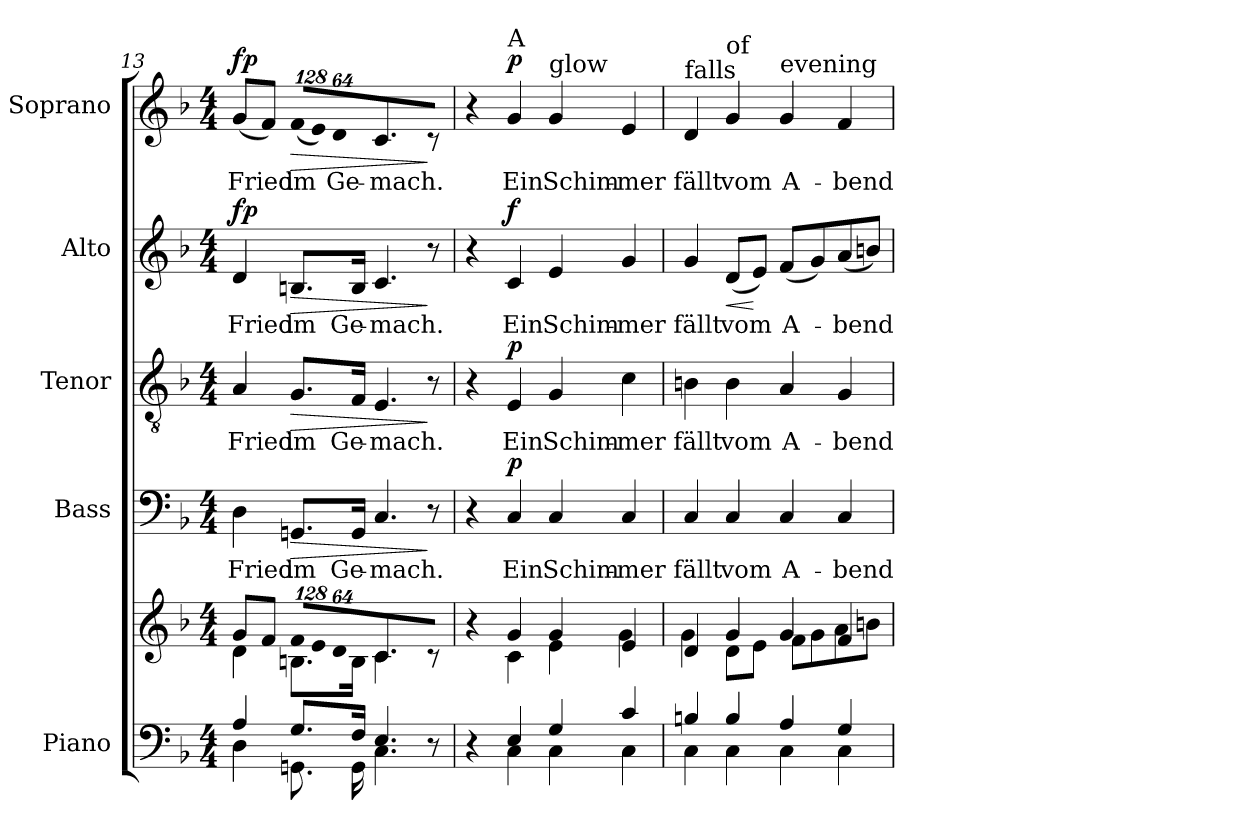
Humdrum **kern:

**kern	**kern	**kern	**text	**dynam	**kern	**text	**dynam	**kern	**text	**dynam	**kern	**text	**dynam
*part5	*part5	*part4	*part4	*part4	*part3	*part3	*part3	*part2	*part2	*part2	*part1	*part1	*part1
*staff6	*staff5	*staff4	*staff4	*staff4	*staff3	*staff3	*staff3	*staff2	*staff2	*staff2	*staff1	*staff1	*staff1
*I"Piano	*	*I"Bass	*	*	*I"Tenor	*	*	*I"Alto	*	*	*I"Soprano	*	*
*I'Pno.	*	*I'B.	*	*	*I'T.	*	*	*I'A.	*	*	*I'S.	*	*
!!LO:LB:g=z
*clefF4	*clefG2	*clefF4	*	*	*clefGv2	*	*	*clefG2	*	*	*clefG2	*	*
*	*	*	*	*	*ITrd7c12	*	*	*	*	*	*	*	*
*k[b-]	*k[b-]	*k[b-]	*	*	*k[b-]	*	*	*k[b-]	*	*	*k[b-]	*	*
*F:	*F:	*F:	*	*	*F:	*	*	*F:	*	*	*F:	*	*
*M4/4	*M4/4	*M4/4	*	*	*M4/4	*	*	*M4/4	*	*	*M4/4	*	*
=13	=13	=13	=13	=13	=13	=13	=13	=13	=13	=13	=13	=13	=13
*^	*^	*	*	*	*	*	*	*	*	*	*	*	*
!	!	!	!	!	!LO:LY:b:color=#000000	!	!	!	!	!	!	!	!	!	!
!	!	!	!	!	!	!	!	!LO:LY:b:color=#000000	!	!	!	!	!	!	!
!	!	!	!	!	!	!	!	!	!	!	!LO:LY:b:color=#000000	!	!	!	!
*	*	*	*	*	*	*	*	*	*	*^	*	*	*	*	*
!	!	!	!	!	!	!	!	!	!	!	!	!	!	!	!LO:LY:b:color=#000000	!
4Ai/	4Di\	8gi/L	4di\	4Di\	Fried	.	4AAi/	Fried	.	4di/	2..ryy	Fried	fp	(8gi/L	Fried	fp
.	.	8fi/J	.	.	.	.	.	.	.	.	.	.	.	8fi/J)	.	.
*	*	*Xbrackettup	*	*	*	*	*	*	*	*	*	*	*	*	*	*
!	!	!LO:N:vis=8	!	!	!	!	!	!	!	!	!	!	!	!	!	!
!	!	!	!	!	!LO:LY:b:color=#000000	!LO:HP:b	!	!	!	!	!	!	!	!	!	!
!	!	!	!	!	!	!	!	!LO:LY:b:color=#000000	!LO:HP:b	!	!	!	!	!	!	!
!	!	!	!	!	!	!	!	!	!	!	!	!LO:LY:b:color=#000000	!LO:HP:b	!	!	!
*	*	*	*	*	*	*	*	*	*	*	*	*	*	*Xbrackettup	*	*
!	!	!	!	!	!	!	!	!	!	!	!	!	!	!LO:N:vis=8	!	!
!	!	!	!	!	!	!	!	!	!	!	!	!	!	!	!LO:LY:b:color=#000000	!LO:HP:b
8.Gi/L	8.GGni\	1024%85fi/L	8.Bni\L	8.GGni/L	im	>	8.GGi/L	im	>	8.Bni/L	.	im	>	(1024%85fi/L	im	>
!	!	!LO:N:vis=8	!	!	!	!	!	!	!	!	!	!	!	!LO:N:vis=8	!	!
.	.	1024%85ei/	.	.	.	.	.	.	.	.	.	.	.	1024%85ei/)	.	.
!	!	!LO:N:vis=8	!	!	!	!	!	!	!	!	!	!	!	!LO:N:vis=8	!	!
!	!	!	!	!	!	!	!	!	!	!	!	!	!	!	!LO:LY:b:color=#000000	!
.	.	512%43di/J	.	.	.	.	.	.	.	.	.	.	.	512%43di/J	Ge-	.
!	!	!	!	!	!LO:LY:b:color=#000000	!	!	!	!	!	!	!	!	!	!	!
!	!	!	!	!	!	!	!	!LO:LY:b:color=#000000	!	!	!	!	!	!	!	!
!	!	!	!	!	!	!	!	!	!	!	!	!LO:LY:b:color=#000000	!	!	!	!
16Fi/Jk	16GGi\	.	16Bi\Jk	16GGi/Jk	Ge-	.	16FFi/Jk	Ge-	.	16Bi/Jk	.	Ge-	.	.	.	.
!	!	!	!	!	!LO:LY:b:color=#000000	!	!	!	!	!	!	!	!	!	!	!
!	!	!	!	!	!	!	!	!LO:LY:b:color=#000000	!	!	!	!	!	!	!	!
!	!	!	!	!	!	!	!	!	!	!	!	!LO:LY:b:color=#000000	!	!	!	!
!	!	!	!	!	!	!	!	!	!	!	!	!	!	!	!LO:LY:b:color=#000000	!
4.Ei/	4.Ci\	4.ci/	4.ci\	4.Ci/	-mach.	.	4.EEi/	-mach.	.	4.ci/	.	-mach.	.	4.ci/	-mach.	.
8r	8ryy	8r	8ryy	8r	.	]	8r	.	]	8r	8ryy	.	]	8r	.	]
=14	=14	=14	=14	=14	=14	=14	=14	=14	=14	=14	=14	=14	=14	=14	=14	=14
*	*	*	*	*^	*	*	*	*	*	*	*	*	*	*	*	*
4r	4ryy	4r	4ryy	4r	4ryy	.	.	4r	.	.	4r	4ryy	.	.	4r	.	.
!	!	!	!	!	!	!LO:LY:b:color=#000000	!	!	!	!	!	!	!	!	!	!	!
!	!	!	!	!	!	!	!	!	!LO:LY:b:color=#000000	!	!	!	!	!	!	!	!
!	!	!	!	!	!	!	!	!	!	!	!	!	!LO:LY:b:color=#000000	!	!	!	!
!	!	!	!	!	!	!	!	!	!	!	!	!	!	!	!LO:TX:a:t=A	!	!
!	!	!	!	!	!	!	!	!	!	!	!	!	!	!	!	!LO:LY:b:color=#000000	!
4Ei/	4Ci\	4gi/	4ci\	4Ci/	2.ryy	Ein	p	4EEi/	Ein	p	4ci/	2.ryy	Ein	f	4gi/	Ein	p
!	!	!	!	!	!	!LO:LY:b:color=#000000	!	!	!	!	!	!	!	!	!	!	!
!	!	!	!	!	!	!	!	!	!LO:LY:b:color=#000000	!	!	!	!	!	!	!	!
!	!	!	!	!	!	!	!	!	!	!	!	!	!LO:LY:b:color=#000000	!	!	!	!
!	!	!	!	!	!	!	!	!	!	!	!	!	!	!	!LO:TX:a:t=glow	!	!
!	!	!	!	!	!	!	!	!	!	!	!	!	!	!	!	!LO:LY:b:color=#000000	!
4Gi/	4Ci\	4gi/	4ei\	4Ci/	.	Schim-	.	4GGi/	Schim-	.	4ei/	.	Schim-	.	4gi/	Schim-	.
!	!	!	!	!	!	!LO:LY:b:color=#000000	!	!	!	!	!	!	!	!	!	!	!
!	!	!	!	!	!	!	!	!	!LO:LY:b:color=#000000	!	!	!	!	!	!	!	!
!	!	!	!	!	!	!	!	!	!	!	!	!	!LO:LY:b:color=#000000	!	!	!	!
!	!	!	!	!	!	!	!	!	!	!	!	!	!	!	!	!LO:LY:b:color=#000000	!
4ci/	4Ci\	4ei/	4gi\	4Ci/	.	-mer	.	4Ci\	-mer	.	4gi/	.	-mer	.	4ei/	-mer	.
*	*	*	*	*v	*v	*	*	*	*	*	*v	*v	*	*	*	*	*
=15	=15	=15	=15	=15	=15	=15	=15	=15	=15	=15	=15	=15	=15	=15	=15
!	!	!	!	!	!LO:LY:b:color=#000000	!	!	!	!	!	!	!	!	!	!
!	!	!	!	!	!	!	!	!LO:LY:b:color=#000000	!	!	!	!	!	!	!
!	!	!	!	!	!	!	!	!	!	!	!LO:LY:b:color=#000000	!	!	!	!
!	!	!	!	!	!	!	!	!	!	!	!	!	!LO:TX:a:t=falls	!	!
!	!	!	!	!	!	!	!	!	!	!	!	!	!	!LO:LY:b:color=#000000	!
4Bni/	4Ci\	4di/	4gi\	4Ci/	fällt	.	4BBni\	fällt	.	4gi/	fällt	.	4di/	fällt	.
!	!	!	!	!	!LO:LY:b:color=#000000	!	!	!	!	!	!	!	!	!	!
!	!	!	!	!	!	!	!	!LO:LY:b:color=#000000	!	!	!	!	!	!	!
!	!	!	!	!	!	!	!	!	!	!	!LO:LY:b:color=#000000	!LO:HP:b	!	!	!
!	!	!	!	!	!	!	!	!	!	!	!	!	!LO:TX:a:t=of	!	!
!	!	!	!	!	!	!	!	!	!	!	!	!	!	!LO:LY:b:color=#000000	!
4Bi/	4Ci\	4gi/	8di\L	4Ci/	vom	.	4BBi\	vom	.	(8di/L	vom	<	4gi/	vom	.
.	.	.	8ei\J	.	.	.	.	.	.	8ei/J)	.	[	.	.	.
!	!	!	!	!	!LO:LY:b:color=#000000	!	!	!	!	!	!	!	!	!	!
!	!	!	!	!	!	!	!	!LO:LY:b:color=#000000	!	!	!	!	!	!	!
!	!	!	!	!	!	!	!	!	!	!	!LO:LY:b:color=#000000	!	!	!	!
!	!	!	!	!	!	!	!	!	!	!	!	!	!LO:TX:a:t=evening	!	!
!	!	!	!	!	!	!	!	!	!	!	!	!	!	!LO:LY:b:color=#000000	!
4Ai/	4Ci\	4gi/	8fi\L	4Ci/	A-	.	4AAi/	A-	.	(8fi/L	A-	.	4gi/	A-	.
.	.	.	8gi\	.	.	.	.	.	.	8gi/)	.	.	.	.	.
!	!	!	!	!	!LO:LY:b:color=#000000	!	!	!	!	!	!	!	!	!	!
!	!	!	!	!	!	!	!	!LO:LY:b:color=#000000	!	!	!	!	!	!	!
!	!	!	!	!	!	!	!	!	!	!	!LO:LY:b:color=#000000	!	!	!	!
!	!	!	!	!	!	!	!	!	!	!	!	!	!	!LO:LY:b:color=#000000	!
4Gi/	4Ci\	4fi/	8ai\	4Ci/	-bend-	.	4GGi/	-bend-	.	(8ai/	-bend-	.	4fi/	-bend-	.
.	.	.	8bni\J	.	.	.	.	.	.	8bni/J)	.	.	.	.	.
*v	*v	*	*	*	*	*	*	*	*	*	*	*	*	*	*
*	*v	*v	*	*	*	*	*	*	*	*	*	*	*	*
=	=	=	=	=	=	=	=	=	=	=	=	=	=
*-	*-	*-	*-	*-	*-	*-	*-	*-	*-	*-	*-	*-	*-
